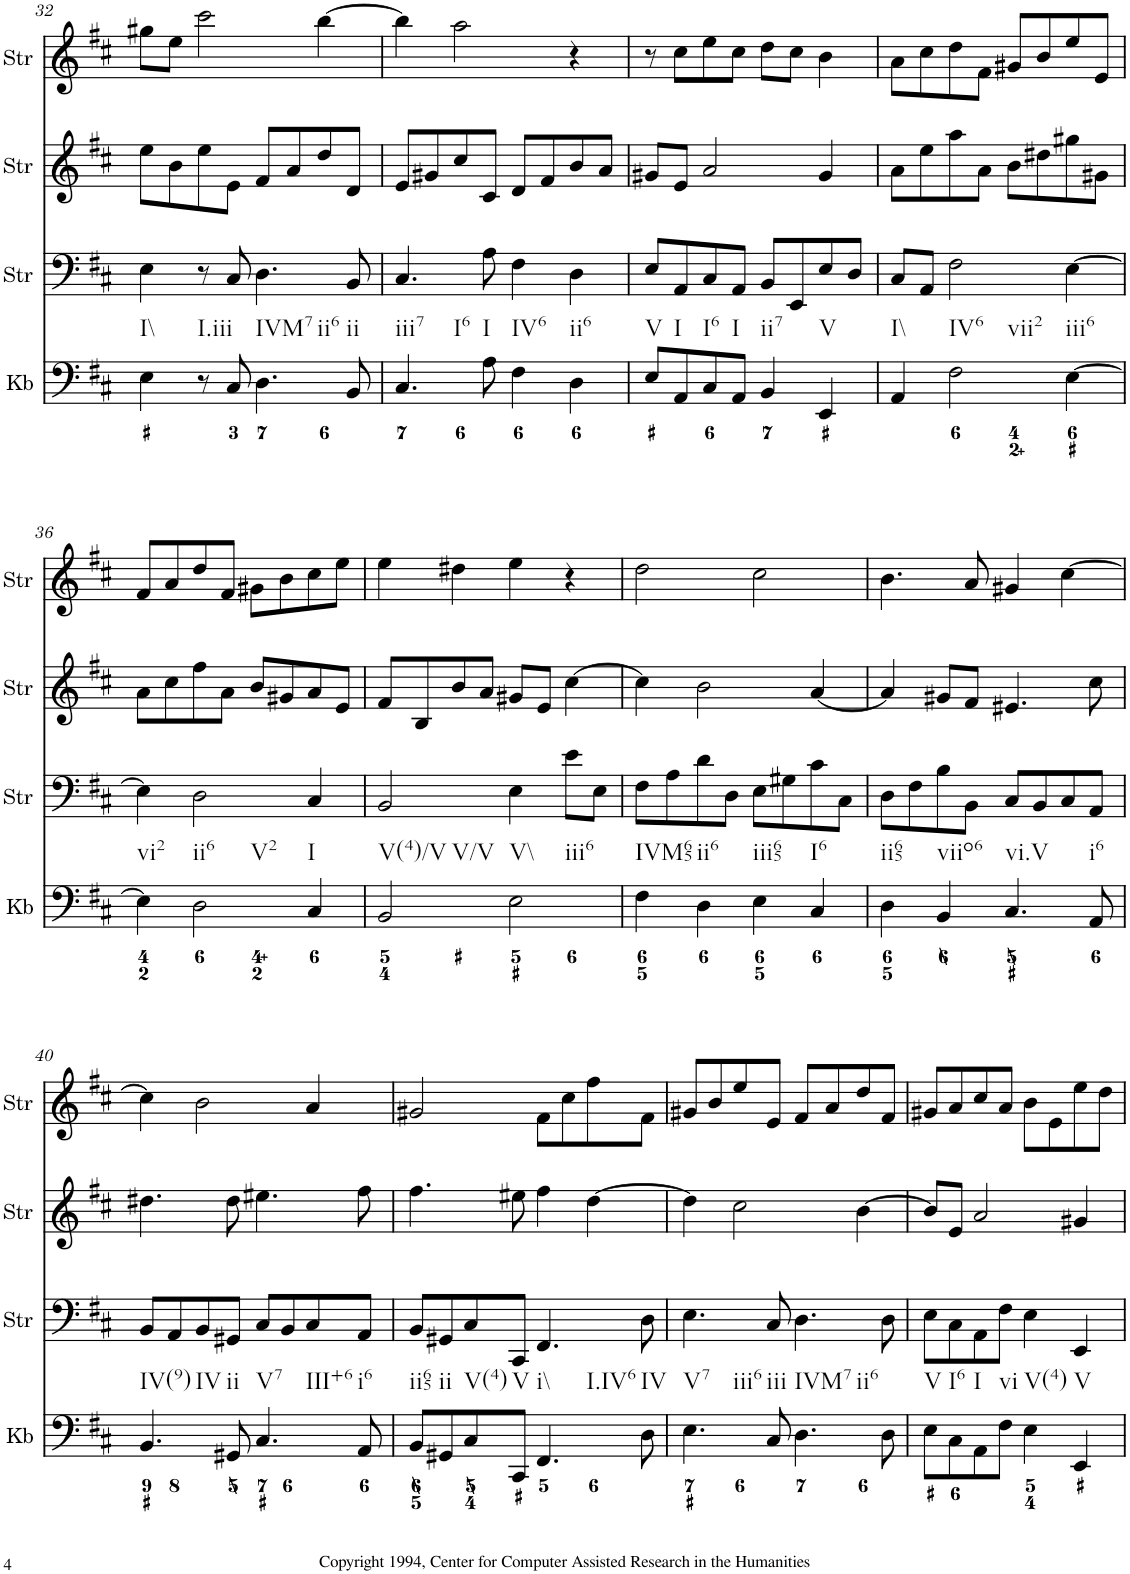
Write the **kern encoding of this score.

**kern	**kern	**kern	**kern
*part4	*part3	*part2	*part1
*staff4	*staff3	*staff2	*staff1
*I"Keyboard	*I"StringInstrument	*I"StringInstrument	*I"StringInstrument
*I'Kb	*I'Str	*I'Str	*I'Str
!!LO:PB:g=z
*clefF4	*clefF4	*clefG2	*clefG2
*k[f#c#]	*k[f#c#]	*k[f#c#]	*k[f#c#]
*M4/4	*M4/4	*M4/4	*M4/4
=32	=32	=32	=32
!LO:TX:b:t=I\\	!	!	!
4E\	4E\	8ee\L	8gg#X\L
.	.	8b\	8ee\J
!LO:TX:b:t=I.iii	!	!	!
8r	8r	8ee\	2ccc#\
8C#/	8C#/	8e\J	.
!LO:TX:b:t=IVM7	!	!	!
!LO:TX:b:t=ii6	!	!	!
4.D\	4.D\	8f#/L	.
.	.	8a/	.
.	.	8dd/	[4bb\
!LO:TX:b:t=ii	!	!	!
8BB/	8BB/	8d/J	.
=33	=33	=33	=33
!LO:TX:b:t=iii7	!	!	!
!LO:TX:b:t=I6	!	!	!
4.C#/	4.C#/	8e/L	4bb\]
.	.	8g#X/	.
.	.	8cc#/	2aa\
!LO:TX:b:t=I	!	!	!
8A\	8A\	8c#/J	.
!LO:TX:b:t=IV6	!	!	!
4F#\	4F#\	8d/L	.
.	.	8f#/	.
!LO:TX:b:t=ii6	!	!	!
4D\	4D\	8b/	4r
.	.	8a/J	.
=34	=34	=34	=34
!LO:TX:b:t=V	!	!	!
8E/L	8E/L	8g#X/L	8r
!LO:TX:b:t=I	!	!	!
8AA/	8AA/	8e/J	8cc#\L
!LO:TX:b:t=I6	!	!	!
8C#/	8C#/	2a/	8ee\
!LO:TX:b:t=I	!	!	!
8AA/J	8AA/J	.	8cc#\J
!LO:TX:b:t=ii7	!	!	!
4BB/	8BB/L	.	8dd\L
.	8EE/	.	8cc#\J
!LO:TX:b:t=V	!	!	!
4EE/	8E/	4g#/	4b\
.	8D/J	.	.
=35	=35	=35	=35
!LO:TX:b:t=I\\	!	!	!
4AA/	8C#/L	8a\L	8a\L
.	8AA/J	8ee\	8cc#\
!LO:TX:b:t=IV6	!	!	!
!LO:TX:b:t=vii2	!	!	!
2F#\	2F#\	8aa\	8dd\
.	.	8a\J	8f#\J
.	.	8b\L	8g#X/L
.	.	8dd#X\	8b/
!LO:TX:b:t=iii6	!	!	!
[4E\	[4E\	8gg#X\	8ee/
.	.	8g#X\J	8e/J
!!LO:LB:g=z
=36	=36	=36	=36
!LO:TX:b:t=vi2	!	!	!
4E\]	4E\]	8a\L	8f#/L
.	.	8cc#\	8a/
!LO:TX:b:t=ii6	!	!	!
!LO:TX:b:t=V2	!	!	!
2D\	2D\	8ff#\	8dd/
.	.	8a\J	8f#/J
.	.	8b/L	8g#X\L
.	.	8g#X/	8b\
!LO:TX:b:t=I	!	!	!
4C#/	4C#/	8a/	8cc#\
.	.	8e/J	8ee\J
=37	=37	=37	=37
!LO:TX:b:t=V(4)/V	!	!	!
!LO:TX:b:t=V/V	!	!	!
2BB/	2BB/	8f#/L	4ee\
.	.	8B/	.
.	.	8b/	4dd#X\
.	.	8a/J	.
!LO:TX:b:t=V\\	!	!	!
!LO:TX:b:t=iii6	!	!	!
2E\	4E\	8g#X/L	4ee\
.	.	8e/J	.
.	8e\L	[4cc#\	4r
.	8E\J	.	.
=38	=38	=38	=38
!LO:TX:b:t=IVM65	!	!	!
4F#\	8F#\L	4cc#\]	2dd\
.	8A\	.	.
!LO:TX:b:t=ii6	!	!	!
4D\	8d\	2b\	.
.	8D\J	.	.
!LO:TX:b:t=iii65	!	!	!
4E\	8E\L	.	2cc#\
.	8G#X\	.	.
!LO:TX:b:t=I6	!	!	!
4C#/	8c#\	[4a/	.
.	8C#\J	.	.
=39	=39	=39	=39
!LO:TX:b:t=ii65	!	!	!
4D\	8D\L	4a/]	4.b\
.	8F#\	.	.
!LO:TX:b:t=viio6	!	!	!
4BB/	8B\	8g#X/L	.
.	8BB\J	8f#/J	8a/
!LO:TX:b:t=vi.V	!	!	!
4.C#/	8C#/L	4.e#X/	4g#X/
.	8BB/	.	.
.	8C#/	.	[4cc#\
!LO:TX:b:t=i6	!	!	!
8AA/	8AA/J	8cc#\	.
!!LO:LB:g=z
=40	=40	=40	=40
!LO:TX:b:t=IV(9)	!	!	!
!LO:TX:b:t=IV	!	!	!
4.BB/	8BB/L	4.dd#X\	4cc#\]
.	8AA/	.	.
.	8BB/	.	2b\
!LO:TX:b:t=ii	!	!	!
8GG#X/	8GG#X/J	8dd#\	.
!LO:TX:b:t=V7	!	!	!
!LO:TX:b:t=III+6	!	!	!
4.C#/	8C#/L	4.ee#X\	.
.	8BB/	.	.
.	8C#/	.	4a/
!LO:TX:b:t=i6	!	!	!
8AA/	8AA/J	8ff#\	.
=41	=41	=41	=41
!LO:TX:b:t=ii65	!	!	!
8BB/L	8BB/L	4.ff#\	2g#X/
!LO:TX:b:t=ii	!	!	!
8GG#X/	8GG#X/	.	.
!LO:TX:b:t=V(4)	!	!	!
8C#/	8C#/	.	.
!LO:TX:b:t=V	!	!	!
8CC#/J	8CC#/J	8ee#X\	.
!LO:TX:b:t=i\\	!	!	!
!LO:TX:b:t=I.IV6	!	!	!
4.FF#/	4.FF#/	4ff#\	8f#\L
.	.	.	8cc#\
.	.	[4dd\	8ff#\
!LO:TX:b:t=IV	!	!	!
8D\	8D\	.	8f#\J
=42	=42	=42	=42
!LO:TX:b:t=V7	!	!	!
!LO:TX:b:t=iii6	!	!	!
4.E\	4.E\	4dd\]	8g#X/L
.	.	.	8b/
.	.	2cc#\	8ee/
!LO:TX:b:t=iii	!	!	!
8C#/	8C#/	.	8e/J
!LO:TX:b:t=IVM7	!	!	!
!LO:TX:b:t=ii6	!	!	!
4.D\	4.D\	.	8f#/L
.	.	.	8a/
.	.	[4b\	8dd/
8D\	8D\	.	8f#/J
=43	=43	=43	=43
!LO:TX:b:t=V	!	!	!
8E\L	8E\L	8b/L]	8g#X/L
!LO:TX:b:t=I6	!	!	!
8C#\	8C#\	8e/J	8a/
!LO:TX:b:t=I	!	!	!
8AA\	8AA\	2a/	8cc#/
!LO:TX:b:t=vi	!	!	!
8F#\J	8F#\J	.	8a/J
!LO:TX:b:t=V(4)	!	!	!
4E\	4E\	.	8b\L
.	.	.	8e\
!LO:TX:b:t=V	!	!	!
4EE/	4EE/	4g#X/	8ee\
.	.	.	8dd\J
=	=	=	=
*-	*-	*-	*-
